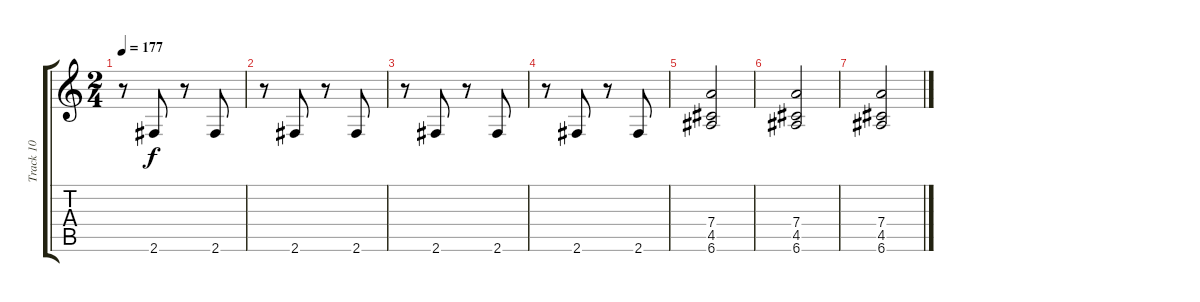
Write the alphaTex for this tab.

\track ("Track 10" "Track 10") {instrument acousticguitarnylon}
\staff {score tabs}
\tuning (E4 B3 G3 D3 A2 E2) {hide}
\ts (2 4)
\tempo 177
\clef g2
\ks c
r.8{dy f} 2.6.8 r.8 2.6.8 |
r.8 2.6.8 r.8 2.6.8 |
r.8 2.6.8 r.8 2.6.8 |
r.8 2.6.8 r.8 2.6.8 |
(7.4 4.5 6.6).2 |
(7.4 4.5 6.6).2 |
(7.4 4.5 6.6).2
